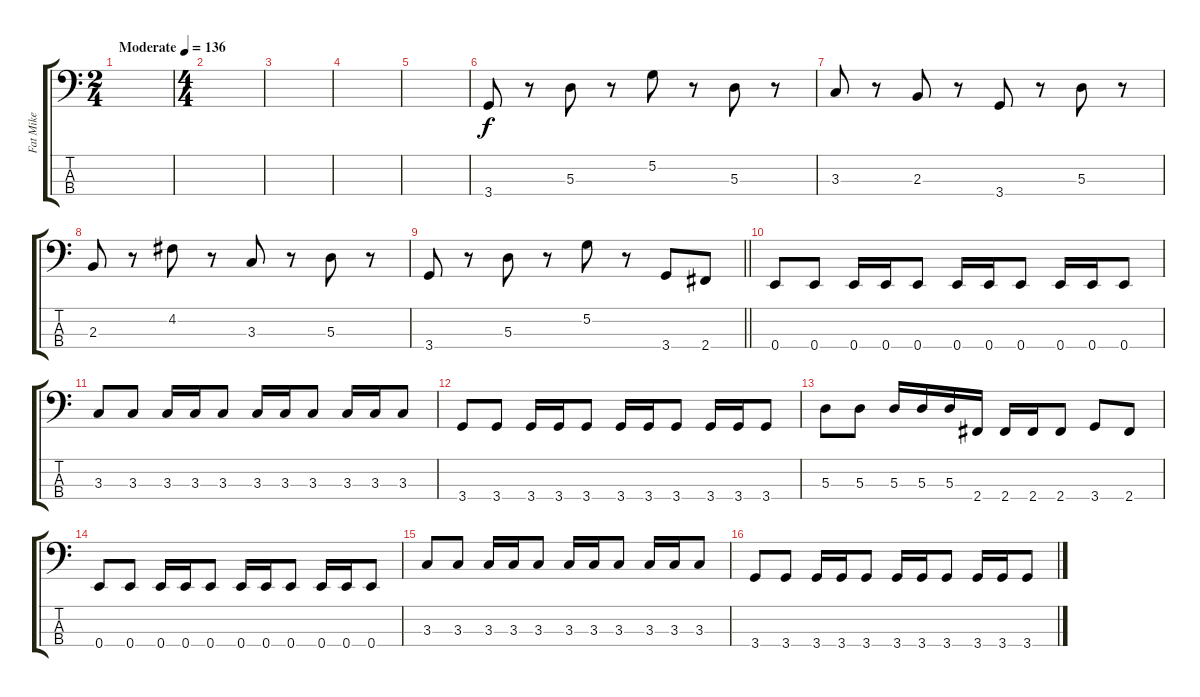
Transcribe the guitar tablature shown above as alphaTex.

\track ("Fat Mike" "Fat Mike") {instrument electricbasspick}
\staff {score tabs}
\tuning (G2 D2 A1 E1) {hide}
\ts (2 4)
\tempo (136 "Moderate")
\clef f4
\ks c
|
\ts (4 4)
|
|
|
|
3.4.8 r.8 5.3.8 r.8 5.2.8 r.8 5.3.8 r.8 |
3.3.8 r.8 2.3.8 r.8 3.4.8 r.8 5.3.8 r.8 |
2.3.8 r.8 4.2.8 r.8 3.3.8 r.8 5.3.8 r.8 |
\barLineRight lightlight
3.4.8 r.8 5.3.8 r.8 5.2.8 r.8 3.4.8 2.4.8 |
\section ("" "")
0.4.8 0.4.8 0.4.16 0.4.16 0.4.8 0.4.16 0.4.16 0.4.8 0.4.16 0.4.16 0.4.8 |
3.3.8 3.3.8 3.3.16 3.3.16 3.3.8 3.3.16 3.3.16 3.3.8 3.3.16 3.3.16 3.3.8 |
3.4.8 3.4.8 3.4.16 3.4.16 3.4.8 3.4.16 3.4.16 3.4.8 3.4.16 3.4.16 3.4.8 |
5.3.8 5.3.8 5.3.16 5.3.16 5.3.16 2.4.16 2.4.16 2.4.16 2.4.8 3.4.8 2.4.8 |
0.4.8 0.4.8 0.4.16 0.4.16 0.4.8 0.4.16 0.4.16 0.4.8 0.4.16 0.4.16 0.4.8 |
3.3.8 3.3.8 3.3.16 3.3.16 3.3.8 3.3.16 3.3.16 3.3.8 3.3.16 3.3.16 3.3.8 |
3.4.8 3.4.8 3.4.16 3.4.16 3.4.8 3.4.16 3.4.16 3.4.8 3.4.16 3.4.16 3.4.8
